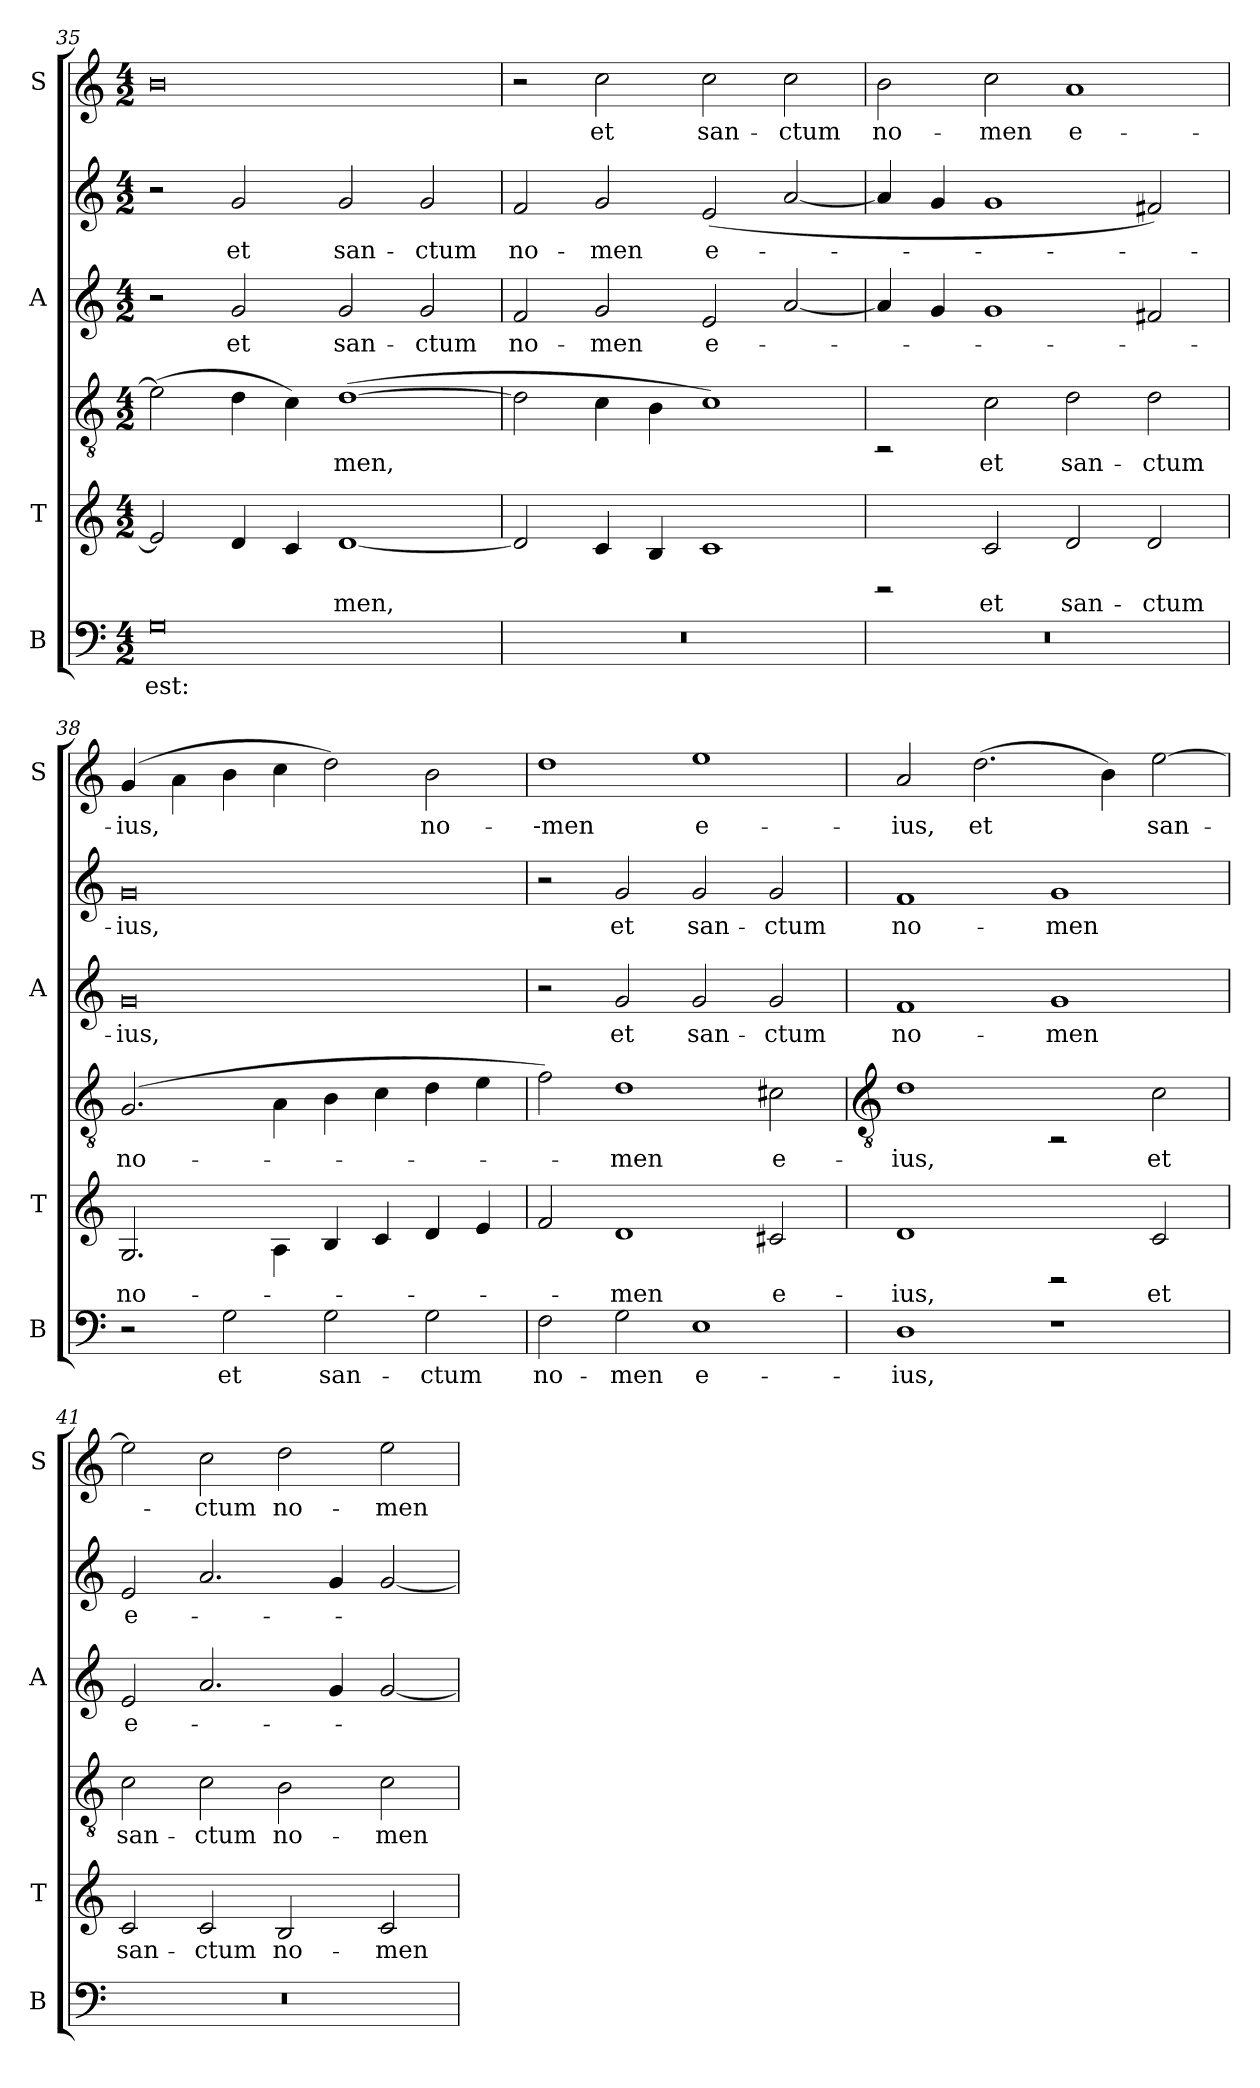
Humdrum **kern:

**kern	**text	**kern	**text	**kern	**text	**kern	**text	**kern	**text	**kern	**text
*part4	*part4	*part3	*part3	*part3	*part3	*part2	*part2	*part2	*part2	*part1	*part1
*staff6	*staff6	*staff5	*staff5	*staff4	*staff4	*staff3	*staff3	*staff2	*staff2	*staff1	*staff1
*I"B	*	*I"T	*	*	*	*I"A	*	*	*	*I"S	*
*I'B	*	*I'T	*	*	*	*I'A	*	*	*	*I'S	*
!!LO:LB:g=z
*clefF4	*	*	*	*clefGv2	*	*	*	*clefG2	*	*clefG2	*
*k[]	*	*k[]	*	*k[]	*	*k[]	*	*k[]	*	*k[]	*
*C:	*	*C:	*	*C:	*	*C:	*	*C:	*	*C:	*
*M4/2	*	*M4/2	*	*M4/2	*	*M4/2	*	*M4/2	*	*M4/2	*
=35	=35	=35	=35	=35	=35	=35	=35	=35	=35	=35	=35
!	!LO:LY:b	!	!	!	!	!	!	!	!	!	!
0G	est:	2e]	.	(>2e]	.	2r	.	2r	.	0b/	.
!	!	!	!	!	!	!	!LO:LY:b	!	!LO:LY:b	!	!
.	.	4d	.	4d	.	2g	et	2g	et	.	.
.	.	4c	.	4c)	.	.	.	.	.	.	.
!	!	!	!LO:LY:b	!	!LO:LY:b	!	!LO:LY:b	!	!LO:LY:b	!	!
.	.	[1d	men,	(>[1d	men,	2g	san-	2g	san-	.	.
!	!	!	!	!	!	!	!LO:LY:b	!	!LO:LY:b	!	!
.	.	.	.	.	.	2g	-ctum	2g	-ctum	.	.
=36	=36	=36	=36	=36	=36	=36	=36	=36	=36	=36	=36
!	!	!	!	!	!	!	!LO:LY:b	!	!LO:LY:b	!	!
0r	.	2d]	.	2d]	.	2f	no-	2f	no-	2r	.
!	!	!	!	!	!	!	!LO:LY:b	!	!LO:LY:b	!	!LO:LY:b
.	.	4c	.	4c	.	2g	-men	2g	-men	2cc	et
.	.	4B	.	4B	.	.	.	.	.	.	.
!	!	!	!	!	!	!	!LO:LY:b	!	!LO:LY:b	!	!LO:LY:b
.	.	1c	.	1c)	.	2e	e-	(<2e	e-	2cc	san-
!	!	!	!	!	!	!	!	!	!	!	!LO:LY:b
.	.	.	.	.	.	[2a	.	[2a	.	2cc	-ctum
=37	=37	=37	=37	=37	=37	=37	=37	=37	=37	=37	=37
!	!	!	!	!	!	!	!	!	!	!	!LO:LY:b
0r	.	2rBB	.	2rBB	.	4a]	.	4a]	.	2b	no-
.	.	.	.	.	.	4g	.	4g	.	.	.
!	!	!	!LO:LY:b	!	!LO:LY:b	!	!	!	!	!	!LO:LY:b
.	.	2c	et	2c	et	1g	.	1g	.	2cc	-men
!	!	!	!LO:LY:b	!	!LO:LY:b	!	!	!	!	!	!LO:LY:b
.	.	2d	san-	2d	san-	.	.	.	.	1a	e-
!	!	!	!LO:LY:b	!	!LO:LY:b	!	!	!	!	!	!
.	.	2d	-ctum	2d	-ctum	2f#	.	2f#)	.	.	.
=38	=38	=38	=38	=38	=38	=38	=38	=38	=38	=38	=38
!	!	!	!LO:LY:b	!	!LO:LY:b	!	!LO:LY:b	!	!LO:LY:b	!	!LO:LY:b
2r	.	2.G	no-	(>2.G	no-	0g	ius,	0g	ius,	(>4g	-ius,
.	.	.	.	.	.	.	.	.	.	4a\	.
!	!LO:LY:b	!	!	!	!	!	!	!	!	!	!
2G	et	.	.	.	.	.	.	.	.	4b	.
.	.	4A\	.	4A\	.	.	.	.	.	4cc	.
!	!LO:LY:b	!	!	!	!	!	!	!	!	!	!
2G	san-	4B	.	4B	.	.	.	.	.	2dd)	.
.	.	4c	.	4c	.	.	.	.	.	.	.
!	!LO:LY:b	!	!	!	!	!	!	!	!	!	!LO:LY:b
2G	-ctum	4d	.	4d	.	.	.	.	.	2b	no-
.	.	4e	.	4e	.	.	.	.	.	.	.
=39	=39	=39	=39	=39	=39	=39	=39	=39	=39	=39	=39
!	!LO:LY:b	!	!	!	!	!	!	!	!	!	!LO:LY:b
2F	no-	2f	.	2f)	.	2r	.	2r	.	1dd	--men
!	!LO:LY:b	!	!LO:LY:b	!	!LO:LY:b	!	!LO:LY:b	!	!LO:LY:b	!	!
2G	-men	1d	men	1d	men	2g	et	2g	et	.	.
!	!LO:LY:b	!	!	!	!	!	!LO:LY:b	!	!LO:LY:b	!	!LO:LY:b
1E	e-	.	.	.	.	2g	san-	2g	san-	1ee	e-
!	!	!	!LO:LY:b	!	!LO:LY:b	!	!LO:LY:b	!	!LO:LY:b	!	!
.	.	2c#	e-	2c#	e-	2g	-ctum	2g	-ctum	.	.
!!LO:LB:g=z
=40	=40	=40	=40	=40	=40	=40	=40	=40	=40	=40	=40
*	*	*	*	*clefGv2	*	*	*	*	*	*	*
!	!LO:LY:b	!	!LO:LY:b	!	!LO:LY:b	!	!LO:LY:b	!	!LO:LY:b	!	!LO:LY:b
1D	-ius,	1d	-ius,	1d	-ius,	1f	no-	1f	no-	2a	-ius,
!	!	!	!	!	!	!	!	!	!	!	!LO:LY:b
.	.	.	.	.	.	.	.	.	.	(>2.dd	et
!	!	!	!	!	!	!	!LO:LY:b	!	!LO:LY:b	!	!
1r	.	2rBB	.	2rBB	.	1g	-men	1g	-men	.	.
.	.	.	.	.	.	.	.	.	.	4b)	.
!	!	!	!LO:LY:b	!	!LO:LY:b	!	!	!	!	!	!LO:LY:b
.	.	2c	et	2c	et	.	.	.	.	[2ee	san-
=41	=41	=41	=41	=41	=41	=41	=41	=41	=41	=41	=41
!	!	!	!LO:LY:b	!	!LO:LY:b	!	!LO:LY:b	!	!LO:LY:b	!	!
0r	.	2c	san-	2c	san-	2e	e-	2e	e-	2ee]	.
!	!	!	!LO:LY:b	!	!LO:LY:b	!	!	!	!	!	!LO:LY:b
.	.	2c	-ctum	2c	-ctum	2.a	.	2.a	.	2cc	ctum
!	!	!	!LO:LY:b	!	!LO:LY:b	!	!	!	!	!	!LO:LY:b
.	.	2B	no-	2B	no-	.	.	.	.	2dd	no-
.	.	.	.	.	.	4g	.	4g	.	.	.
!	!	!	!LO:LY:b	!	!LO:LY:b	!	!	!	!	!	!LO:LY:b
.	.	2c	-men	2c	-men	[2g	.	[2g	.	2ee	-men
=	=	=	=	=	=	=	=	=	=	=	=
*-	*-	*-	*-	*-	*-	*-	*-	*-	*-	*-	*-
